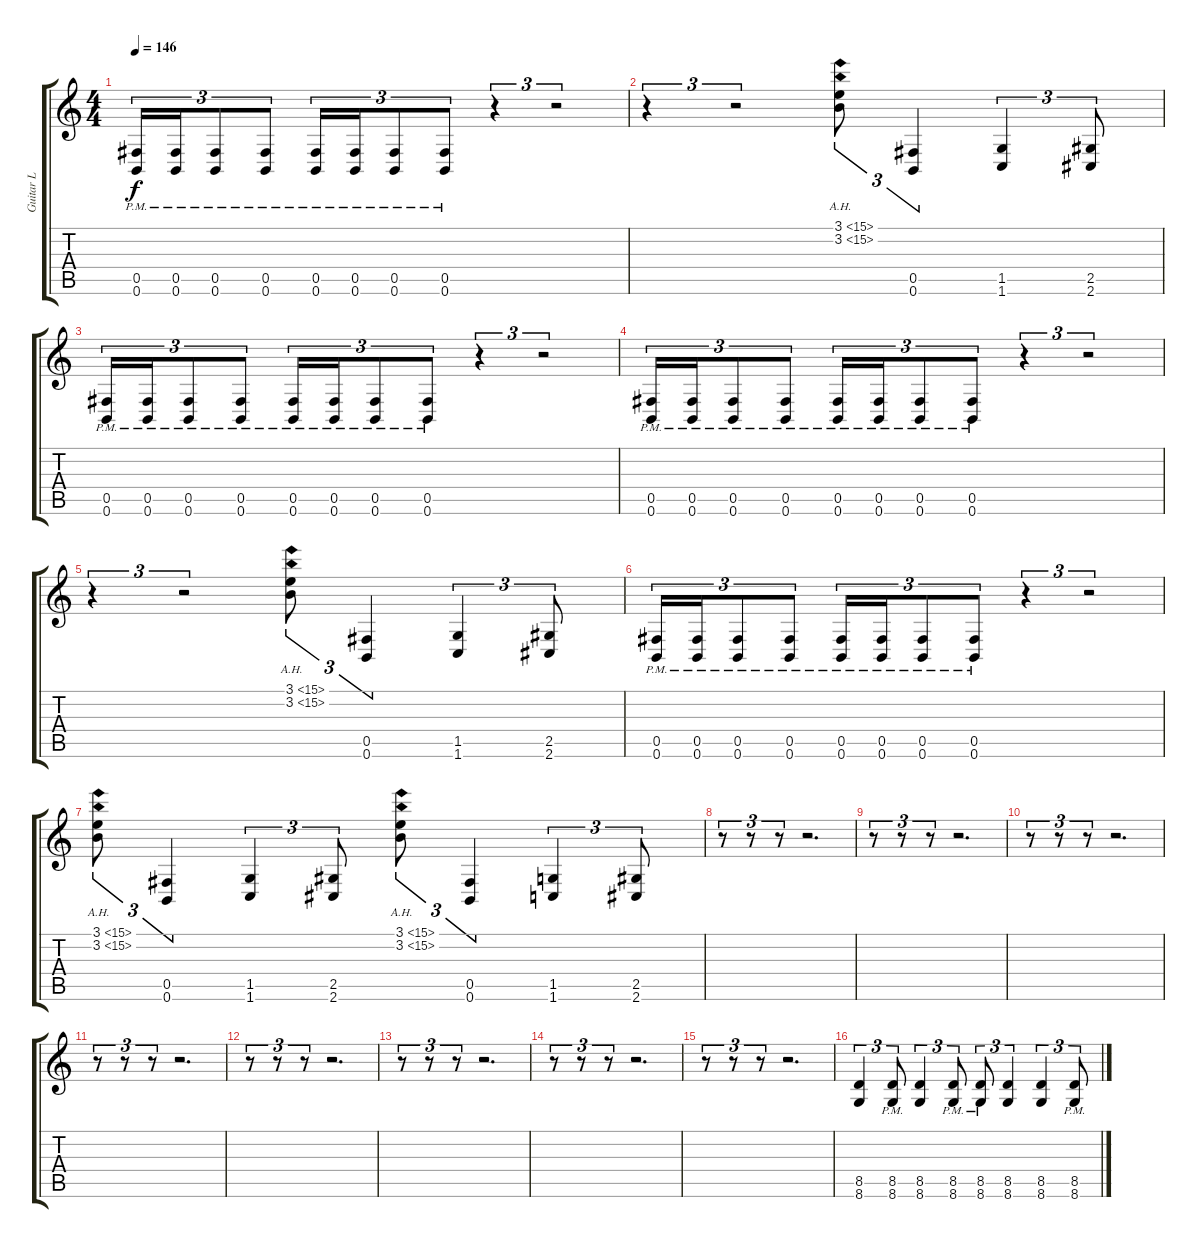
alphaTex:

\track ("Guitar L" "Guitar L") {instrument distortionguitar}
\staff {score tabs}
\tuning (Db4 Ab3 E3 B2 Gb2 B1) {hide}
\ts (4 4)
\tempo 146
\clef g2
\ks c
(0.5{pm} 0.6{pm}).16{tu (3 2) dy f} (0.5{pm} 0.6{pm}).16{tu (3 2)} (0.5{pm} 0.6{pm}).8{tu (3 2)} (0.5{pm} 0.6{pm}).8{tu (3 2)} (0.5{pm} 0.6{pm}).16{tu (3 2)} (0.5{pm} 0.6{pm}).16{tu (3 2)} (0.5{pm} 0.6{pm}).8{tu (3 2)} (0.5{pm} 0.6{pm}).8{tu (3 2)} r.4{tu (3 2)} r.2{tu (3 2)} |
r.4{tu (3 2)} r.2{tu (3 2)} (3.1{ah 12} 3.2{ah 12}).8{tu (3 2)} (0.5 0.6).4{tu (3 2)} (1.5 1.6).4{tu (3 2)} (2.5 2.6).8{tu (3 2)} |
(0.5{pm} 0.6{pm}).16{tu (3 2)} (0.5{pm} 0.6{pm}).16{tu (3 2)} (0.5{pm} 0.6{pm}).8{tu (3 2)} (0.5{pm} 0.6{pm}).8{tu (3 2)} (0.5{pm} 0.6{pm}).16{tu (3 2)} (0.5{pm} 0.6{pm}).16{tu (3 2)} (0.5{pm} 0.6{pm}).8{tu (3 2)} (0.5{pm} 0.6{pm}).8{tu (3 2)} r.4{tu (3 2)} r.2{tu (3 2)} |
(0.5{pm} 0.6{pm}).16{tu (3 2)} (0.5{pm} 0.6{pm}).16{tu (3 2)} (0.5{pm} 0.6{pm}).8{tu (3 2)} (0.5{pm} 0.6{pm}).8{tu (3 2)} (0.5{pm} 0.6{pm}).16{tu (3 2)} (0.5{pm} 0.6{pm}).16{tu (3 2)} (0.5{pm} 0.6{pm}).8{tu (3 2)} (0.5{pm} 0.6{pm}).8{tu (3 2)} r.4{tu (3 2)} r.2{tu (3 2)} |
r.4{tu (3 2)} r.2{tu (3 2)} (3.1{ah 12} 3.2{ah 12}).8{tu (3 2)} (0.5 0.6).4{tu (3 2)} (1.5 1.6).4{tu (3 2)} (2.5 2.6).8{tu (3 2)} |
(0.5{pm} 0.6{pm}).16{tu (3 2)} (0.5{pm} 0.6{pm}).16{tu (3 2)} (0.5{pm} 0.6{pm}).8{tu (3 2)} (0.5{pm} 0.6{pm}).8{tu (3 2)} (0.5{pm} 0.6{pm}).16{tu (3 2)} (0.5{pm} 0.6{pm}).16{tu (3 2)} (0.5{pm} 0.6{pm}).8{tu (3 2)} (0.5{pm} 0.6{pm}).8{tu (3 2)} r.4{tu (3 2)} r.2{tu (3 2)} |
(3.1{ah 12} 3.2{ah 12}).8{tu (3 2)} (0.5 0.6).4{tu (3 2)} (1.5 1.6).4{tu (3 2)} (2.5 2.6).8{tu (3 2)} (3.1{ah 12} 3.2{ah 12}).8{tu (3 2)} (0.5 0.6).4{tu (3 2)} (1.5 1.6).4{tu (3 2)} (2.5 2.6).8{tu (3 2)} |
r.8{tu (3 2)} r.8{tu (3 2)} r.8{tu (3 2)} r.2{d} |
r.8{tu (3 2)} r.8{tu (3 2)} r.8{tu (3 2)} r.2{d} |
r.8{tu (3 2)} r.8{tu (3 2)} r.8{tu (3 2)} r.2{d} |
r.8{tu (3 2)} r.8{tu (3 2)} r.8{tu (3 2)} r.2{d} |
r.8{tu (3 2)} r.8{tu (3 2)} r.8{tu (3 2)} r.2{d} |
r.8{tu (3 2)} r.8{tu (3 2)} r.8{tu (3 2)} r.2{d} |
r.8{tu (3 2)} r.8{tu (3 2)} r.8{tu (3 2)} r.2{d} |
r.8{tu (3 2)} r.8{tu (3 2)} r.8{tu (3 2)} r.2{d} |
(8.5 8.6).4{tu (3 2)} (8.5 8.6{pm}).8{tu (3 2)} (8.5 8.6).4{tu (3 2)} (8.5 8.6{pm}).8{tu (3 2)} (8.5{pm} 8.6{pm}).8{tu (3 2)} (8.5 8.6).4{tu (3 2)} (8.5 8.6).4{tu (3 2)} (8.5 8.6{pm}).8{tu (3 2)}
